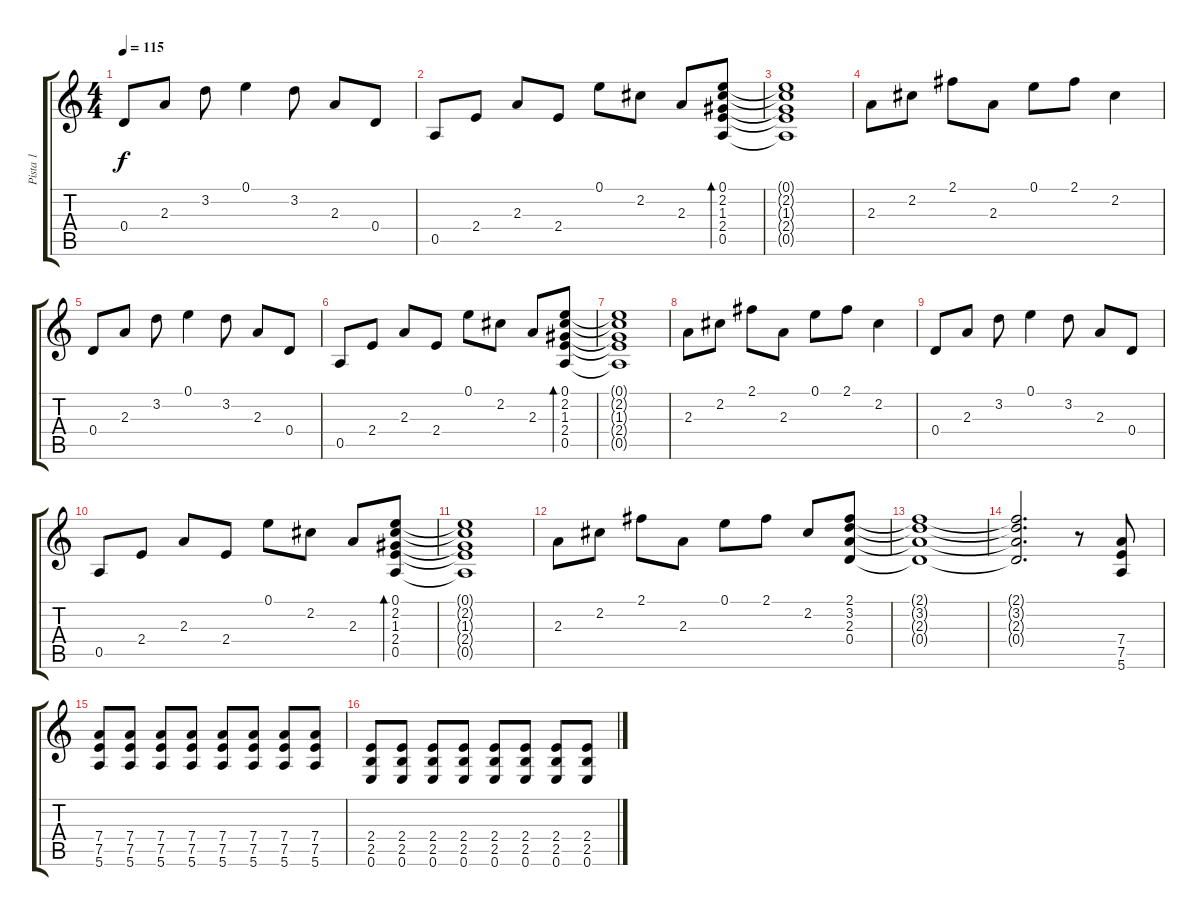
\track ("Pista 1" "Pista 1") {instrument electricguitarclean}
\staff {score tabs}
\tuning (E4 B3 G3 D3 A2 E2) {hide}
\ts (4 4)
\tempo 115
\clef g2
\ks c
0.4.8{dy f} 2.3.8 3.2.8 0.1.4 3.2.8 2.3.8 0.4.8 |
0.5.8 2.4.8 2.3.8 2.4.8 0.1.8 2.2.8 2.3.8 (0.1 2.2 1.3 2.4 0.5).8{bd 120} |
(0.1{t} 2.2{t} 1.3{t} 2.4{t} 0.5{t}).1 |
2.3.8 2.2.8 2.1.8 2.3.8 0.1.8 2.1.8 2.2.4 |
0.4.8 2.3.8 3.2.8 0.1.4 3.2.8 2.3.8 0.4.8 |
0.5.8 2.4.8 2.3.8 2.4.8 0.1.8 2.2.8 2.3.8 (0.1 2.2 1.3 2.4 0.5).8{bd 120} |
(0.1{t} 2.2{t} 1.3{t} 2.4{t} 0.5{t}).1 |
2.3.8 2.2.8 2.1.8 2.3.8 0.1.8 2.1.8 2.2.4 |
0.4.8 2.3.8 3.2.8 0.1.4 3.2.8 2.3.8 0.4.8 |
0.5.8 2.4.8 2.3.8 2.4.8 0.1.8 2.2.8 2.3.8 (0.1 2.2 1.3 2.4 0.5).8{bd 120} |
(0.1{t} 2.2{t} 1.3{t} 2.4{t} 0.5{t}).1 |
2.3.8 2.2.8 2.1.8 2.3.8 0.1.8 2.1.8 2.2.8 (2.1 3.2 2.3 0.4).8 |
(2.1{t} 3.2{t} 2.3{t} 0.4{t}).1 |
(2.1{t} 3.2{t} 2.3{t} 0.4{t}).2{d} r.8 (7.4 7.5 5.6).8{instrument overdrivenguitar} |
(7.4 7.5 5.6).8 (7.4 7.5 5.6).8 (7.4 7.5 5.6).8 (7.4 7.5 5.6).8 (7.4 7.5 5.6).8 (7.4 7.5 5.6).8 (7.4 7.5 5.6).8 (7.4 7.5 5.6).8 |
(2.4 2.5 0.6).8 (2.4 2.5 0.6).8 (2.4 2.5 0.6).8 (2.4 2.5 0.6).8 (2.4 2.5 0.6).8 (2.4 2.5 0.6).8 (2.4 2.5 0.6).8 (2.4 2.5 0.6).8
